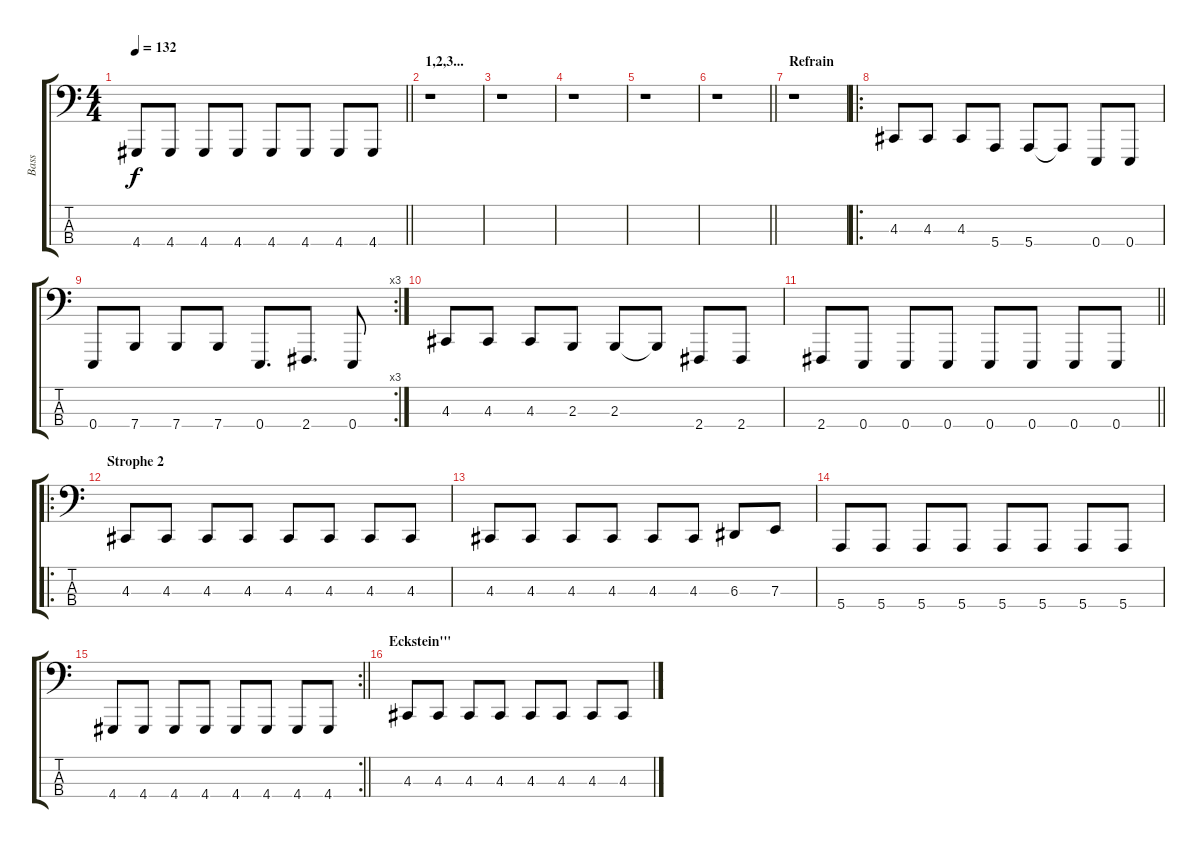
\track ("Bass" "Bass") {instrument lead2sawtooth}
\staff {score tabs}
\tuning (G2 D2 A1 E1) {hide}
\ts (4 4)
\tempo 132
\clef f4
\barLineRight lightlight
\ks c
4.4.8{dy f} 4.4.8 4.4.8 4.4.8 4.4.8 4.4.8 4.4.8 4.4.8 |
\section ("" "1,2,3...")
r.1 |
r.1 |
r.1 |
r.1 |
\barLineRight lightlight
r.1 |
\section ("" "Refrain")
r.1 |
\ro
4.3.8 4.3.8 4.3.8 5.4.8 5.4.8 5.4{t}.8 0.4.8 0.4.8 |
\rc 3
0.4.8 7.4.8 7.4.8 7.4.8 0.4.8{d} 2.4.8{d} 0.4.8 |
4.3.8 4.3.8 4.3.8 2.3.8 2.3.8 2.3{t}.8 2.4.8 2.4.8 |
\barLineRight lightlight
2.4.8 0.4.8 0.4.8 0.4.8 0.4.8 0.4.8 0.4.8 0.4.8 |
\ro
\section ("" "Strophe 2")
4.3.8 4.3.8 4.3.8 4.3.8 4.3.8 4.3.8 4.3.8 4.3.8 |
4.3.8 4.3.8 4.3.8 4.3.8 4.3.8 4.3.8 6.3.8 7.3.8 |
5.4.8 5.4.8 5.4.8 5.4.8 5.4.8 5.4.8 5.4.8 5.4.8 |
\rc 2
\barLineRight lightlight
4.4.8 4.4.8 4.4.8 4.4.8 4.4.8 4.4.8 4.4.8 4.4.8 |
\section ("" "Eckstein'''")
4.3.8 4.3.8 4.3.8 4.3.8 4.3.8 4.3.8 4.3.8 4.3.8
